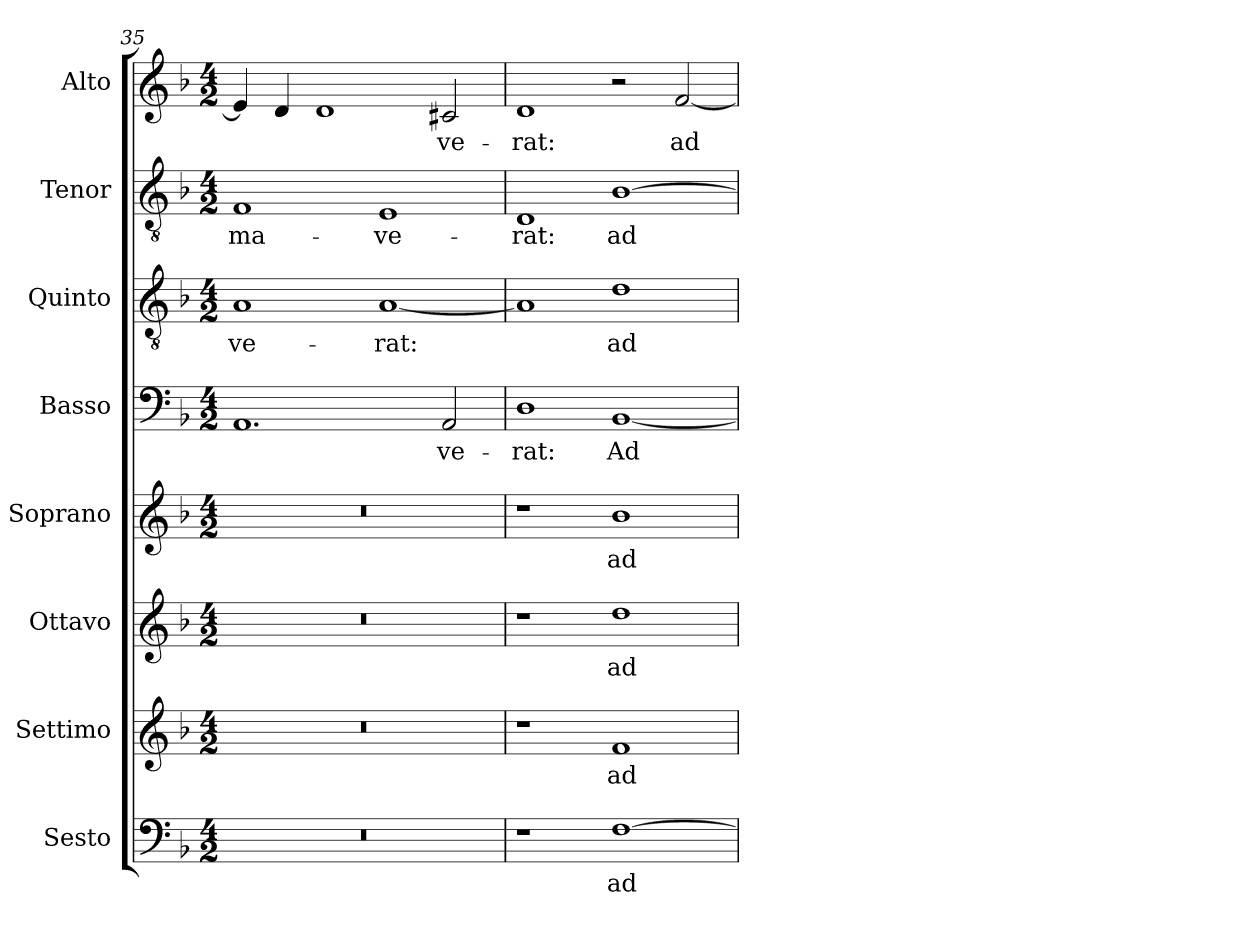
**kern	**text	**kern	**text	**kern	**text	**kern	**text	**kern	**text	**kern	**text	**kern	**text	**kern	**text
*part8	*part8	*part7	*part7	*part6	*part6	*part5	*part5	*part4	*part4	*part3	*part3	*part2	*part2	*part1	*part1
*staff8	*staff8	*staff7	*staff7	*staff6	*staff6	*staff5	*staff5	*staff4	*staff4	*staff3	*staff3	*staff2	*staff2	*staff1	*staff1
*I"Sesto	*	*I"Settimo	*	*I"Ottavo	*	*I"Soprano	*	*I"Basso	*	*I"Quinto	*	*I"Tenor	*	*I"Alto	*
*I'Ss.	*	*I'St.	*	*I'Ot.	*	*I'S.	*	*I'B.	*	*I'Q.	*	*I'T.	*	*I'A.	*
*clefF4	*	*clefG2	*	*clefG2	*	*clefG2	*	*clefF4	*	*clefGv2	*	*clefGv2	*	*clefG2	*
*	*	*	*	*	*	*	*	*	*	*ITrd7c12	*	*ITrd7c12	*	*	*
*k[b-]	*	*k[b-]	*	*k[b-]	*	*k[b-]	*	*k[b-]	*	*k[b-]	*	*k[b-]	*	*k[b-]	*
*F:	*	*F:	*	*F:	*	*F:	*	*F:	*	*F:	*	*F:	*	*F:	*
*M4/2	*	*M4/2	*	*M4/2	*	*M4/2	*	*M4/2	*	*M4/2	*	*M4/2	*	*M4/2	*
=35	=35	=35	=35	=35	=35	=35	=35	=35	=35	=35	=35	=35	=35	=35	=35
!LO:N:vis=1	!	!LO:N:vis=1	!	!LO:N:vis=1	!	!LO:N:vis=1	!	!	!	!	!	!	!	!	!
!	!	!	!	!	!	!	!	!	!	!	!LO:LY:b:color=#000000	!	!	!	!
!	!	!	!	!	!	!	!	!	!	!	!	!	!LO:LY:b:color=#000000	!	!
0r	.	0r	.	0r	.	0r	.	1.AAi	.	1AAi	-ve-	1FFi	-ma-	4ei/]	.
.	.	.	.	.	.	.	.	.	.	.	.	.	.	4di/	.
.	.	.	.	.	.	.	.	.	.	.	.	.	.	1di	.
!	!	!	!	!	!	!	!	!	!	!	!LO:LY:b:color=#000000	!	!	!	!
!	!	!	!	!	!	!	!	!	!	!	!	!	!LO:LY:b:color=#000000	!	!
.	.	.	.	.	.	.	.	.	.	[1AAi	-rat:	1EEi	-ve-	.	.
!	!	!	!	!	!	!	!	!	!LO:LY:b:color=#000000	!	!	!	!	!	!
!	!	!	!	!	!	!	!	!	!	!	!	!	!	!	!LO:LY:b:color=#000000
.	.	.	.	.	.	.	.	2AAi/	-ve-	.	.	.	.	2c#Xi/	-ve-
=36	=36	=36	=36	=36	=36	=36	=36	=36	=36	=36	=36	=36	=36	=36	=36
!	!	!	!	!	!	!	!	!	!LO:LY:b:color=#000000	!	!	!	!	!	!
!	!	!	!	!	!	!	!	!	!	!	!	!	!LO:LY:b:color=#000000	!	!
!	!	!	!	!	!	!	!	!	!	!	!	!	!	!	!LO:LY:b:color=#000000
1r	.	1r	.	1r	.	1r	.	1Di	-rat:	1AAi]	.	1DDi	-rat:	1di	-rat:
!	!LO:LY:b:color=#000000	!	!	!	!	!	!	!	!	!	!	!	!	!	!
!	!	!	!LO:LY:b:color=#000000	!	!	!	!	!	!	!	!	!	!	!	!
!	!	!	!	!	!LO:LY:b:color=#000000	!	!	!	!	!	!	!	!	!	!
!	!	!	!	!	!	!	!LO:LY:b:color=#000000	!	!	!	!	!	!	!	!
!	!	!	!	!	!	!	!	!	!LO:LY:b:color=#000000	!	!	!	!	!	!
!	!	!	!	!	!	!	!	!	!	!	!LO:LY:b:color=#000000	!	!	!	!
!	!	!	!	!	!	!	!	!	!	!	!	!	!LO:LY:b:color=#000000	!	!
[1Fi	ad-	1fi	ad-	1ddi	ad-	1b-i	ad-	[1BB-i	Ad-	1Di	ad-	[1BB-i	ad-	2r	.
!	!	!	!	!	!	!	!	!	!	!	!	!	!	!	!LO:LY:b:color=#000000
.	.	.	.	.	.	.	.	.	.	.	.	.	.	[2fi/	ad-
=	=	=	=	=	=	=	=	=	=	=	=	=	=	=	=
*-	*-	*-	*-	*-	*-	*-	*-	*-	*-	*-	*-	*-	*-	*-	*-
